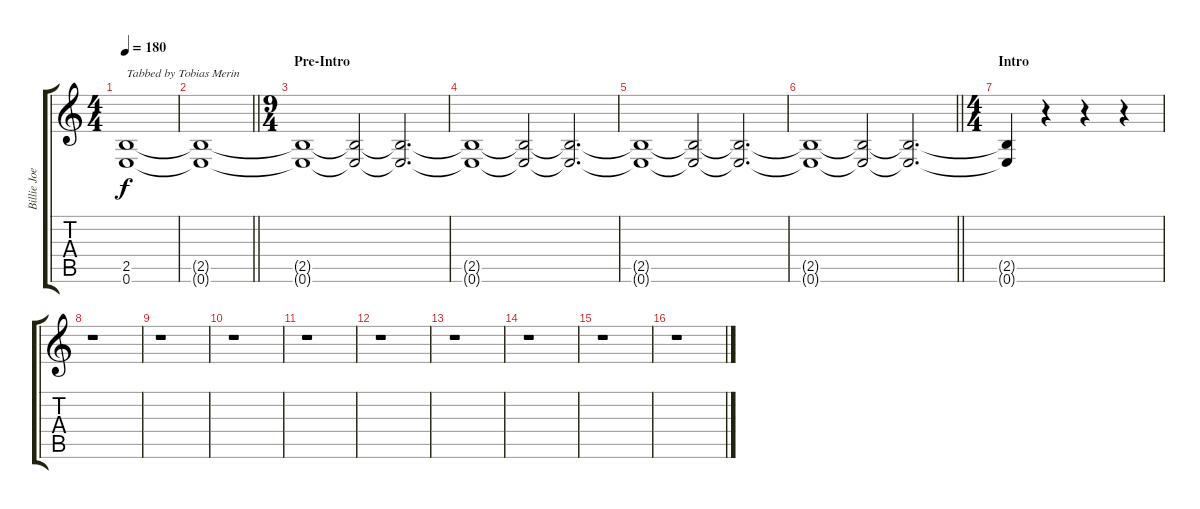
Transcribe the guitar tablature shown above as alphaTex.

\track ("Billie Joe Armstrong (Guitar 1)" "Billie Joe") {instrument distortionguitar}
\staff {score tabs}
\tuning (E4 B3 G3 D3 A2 E2) {hide}
\ts (4 4)
\tempo 180
\clef g2
\ks c
(2.5 0.6).1{txt "Tabbed by Tobias Merin" dy f instrument distortionguitar} |
\barLineRight lightlight
(2.5{t} 0.6{t}).1 |
\ts (9 4)
\section ("" "Pre-Intro")
(2.5{t} 0.6{t}).1 (2.5{t} 0.6{t}).2 (2.5{t} 0.6{t}).2{d} |
(2.5{t} 0.6{t}).1 (2.5{t} 0.6{t}).2 (2.5{t} 0.6{t}).2{d} |
(2.5{t} 0.6{t}).1 (2.5{t} 0.6{t}).2 (2.5{t} 0.6{t}).2{d} |
\barLineRight lightlight
(2.5{t} 0.6{t}).1 (2.5{t} 0.6{t}).2 (2.5{t} 0.6{t}).2{d} |
\ts (4 4)
\section ("" "Intro")
(2.5{t} 0.6{t}).4 r.4 r.4 r.4 |
r.1 |
r.1 |
r.1 |
r.1 |
r.1 |
r.1 |
r.1 |
r.1 |
r.1
